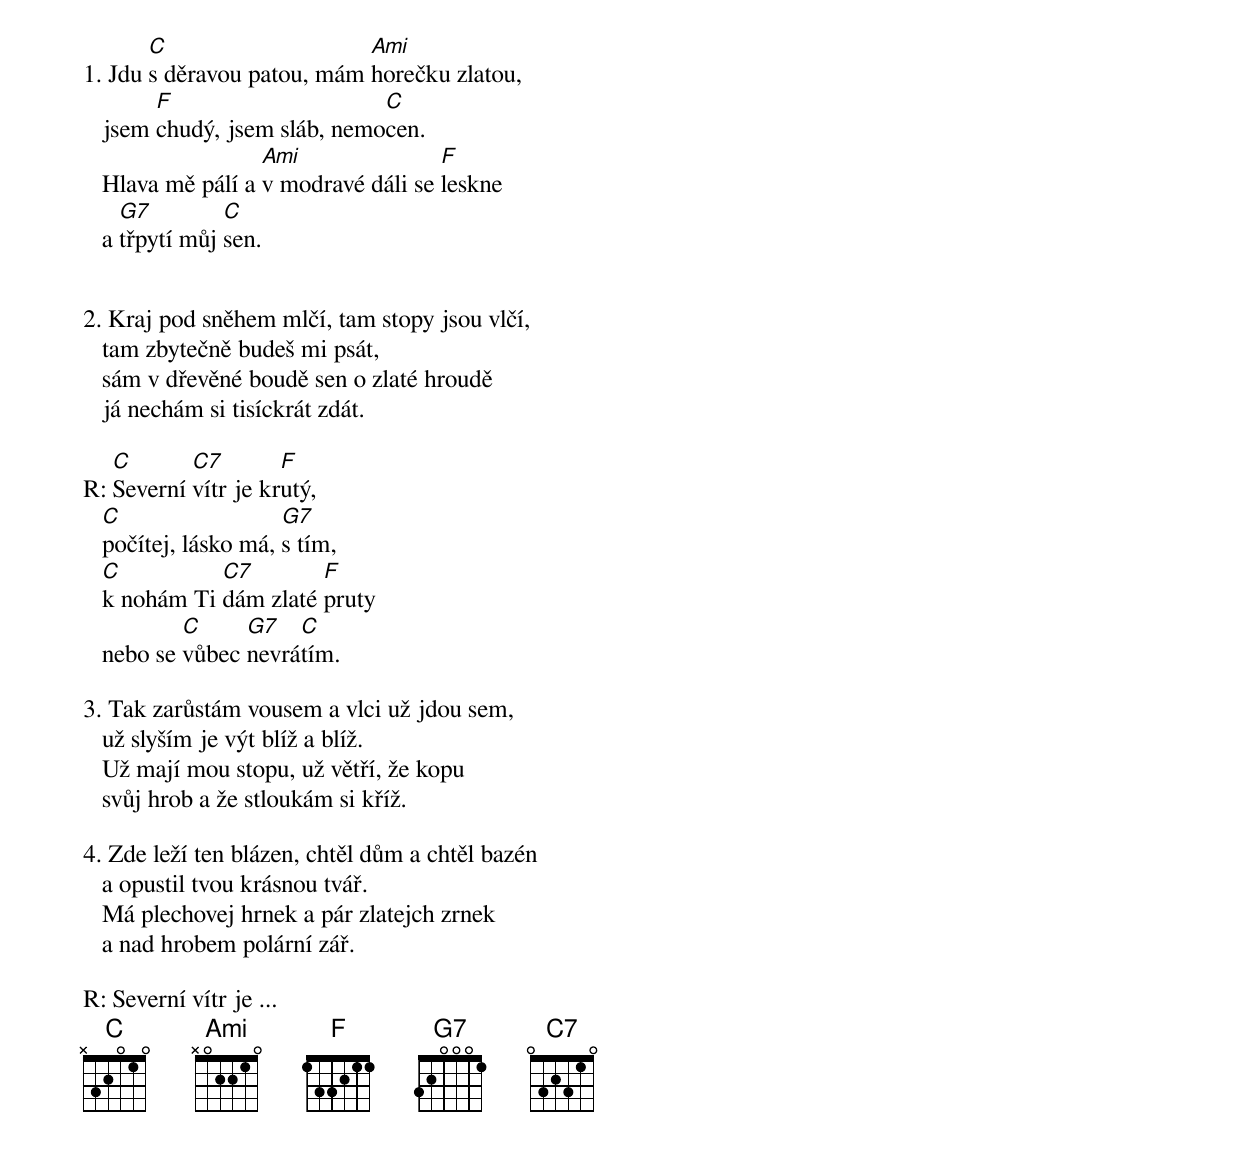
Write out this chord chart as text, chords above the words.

       C                    Ami
1. Jdu s děravou patou, mám horečku zlatou,
        F                     C
   jsem chudý, jsem sláb, nemocen.
                   Ami               F
   Hlava mě pálí a v modravé dáli se leskne
     G7         C
   a třpytí můj sen.


2. Kraj pod sněhem mlčí, tam stopy jsou vlčí,
   tam zbytečně budeš mi psát,
   sám v dřevěné boudě sen o zlaté hroudě
   já nechám si tisíckrát zdát.

   C       C7        F
R: Severní vítr je krutý,
   C                  G7
   počítej, lásko má, s tím,
   C          C7        F
   k nohám Ti dám zlaté pruty
           C     G7   C
   nebo se vůbec nevrátím.

3. Tak zarůstám vousem a vlci už jdou sem,
   už slyším je výt blíž a blíž.
   Už mají mou stopu, už větří, že kopu
   svůj hrob a že stloukám si kříž.

4. Zde leží ten blázen, chtěl dům a chtěl bazén
   a opustil tvou krásnou tvář.
   Má plechovej hrnek a pár zlatejch zrnek
   a nad hrobem polární zář.

R: Severní vítr je ...
